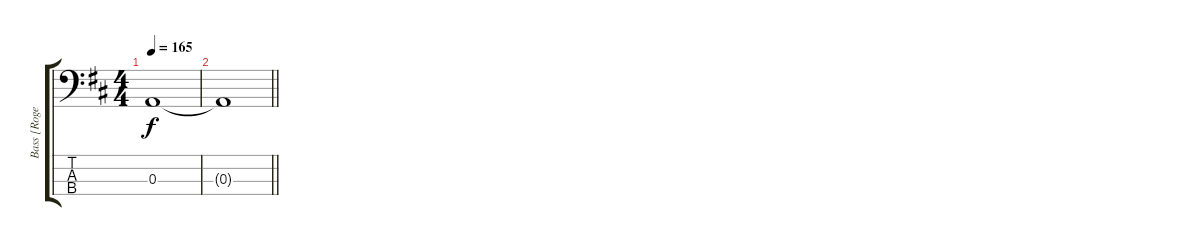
\track ("Bass [Roger Waters]" "Bass [Roge") {instrument electricbassfinger}
\staff {score tabs}
\tuning (G2 D2 A1 E1) {hide}
\ts (4 4)
\tempo 165
\clef f4
\ks d
0.3{t}.1{dy f} |
\barLineRight lightlight
0.3{t}.1
